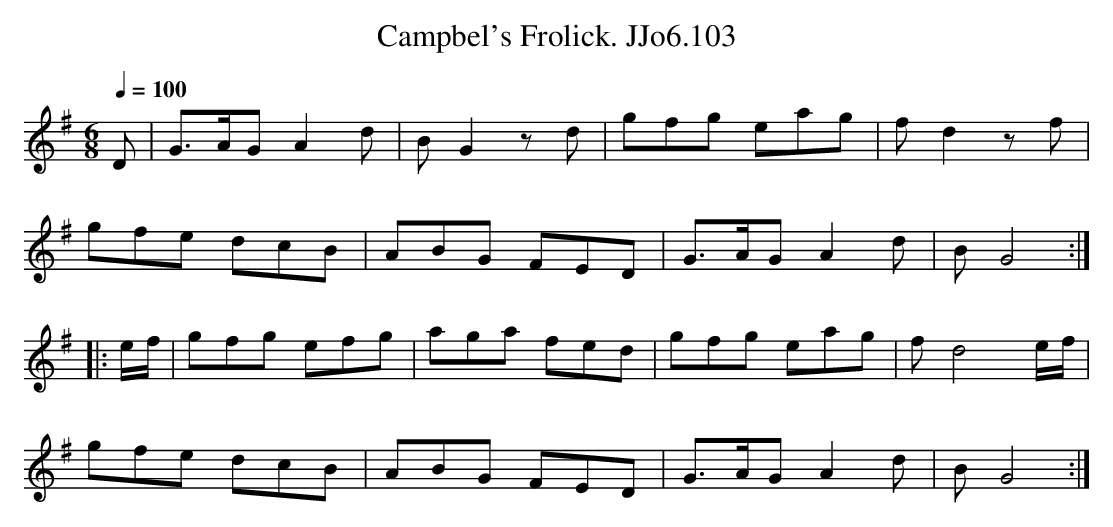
X:1
T:Campbel's Frolick. JJo6.103
M:6/8
L:1/8
Q:1/4=100
K:G
D|G>AGA2d|BG2zd|gfg eag|fd2zf|
gfe dcB|ABG FED|G>AGA2d|BG4:|
|:e/f/|gfg efg|aga fed|gfg eag|fd4e/f/|
gfe dcB|ABG FED|G>AGA2d|BG4:|
